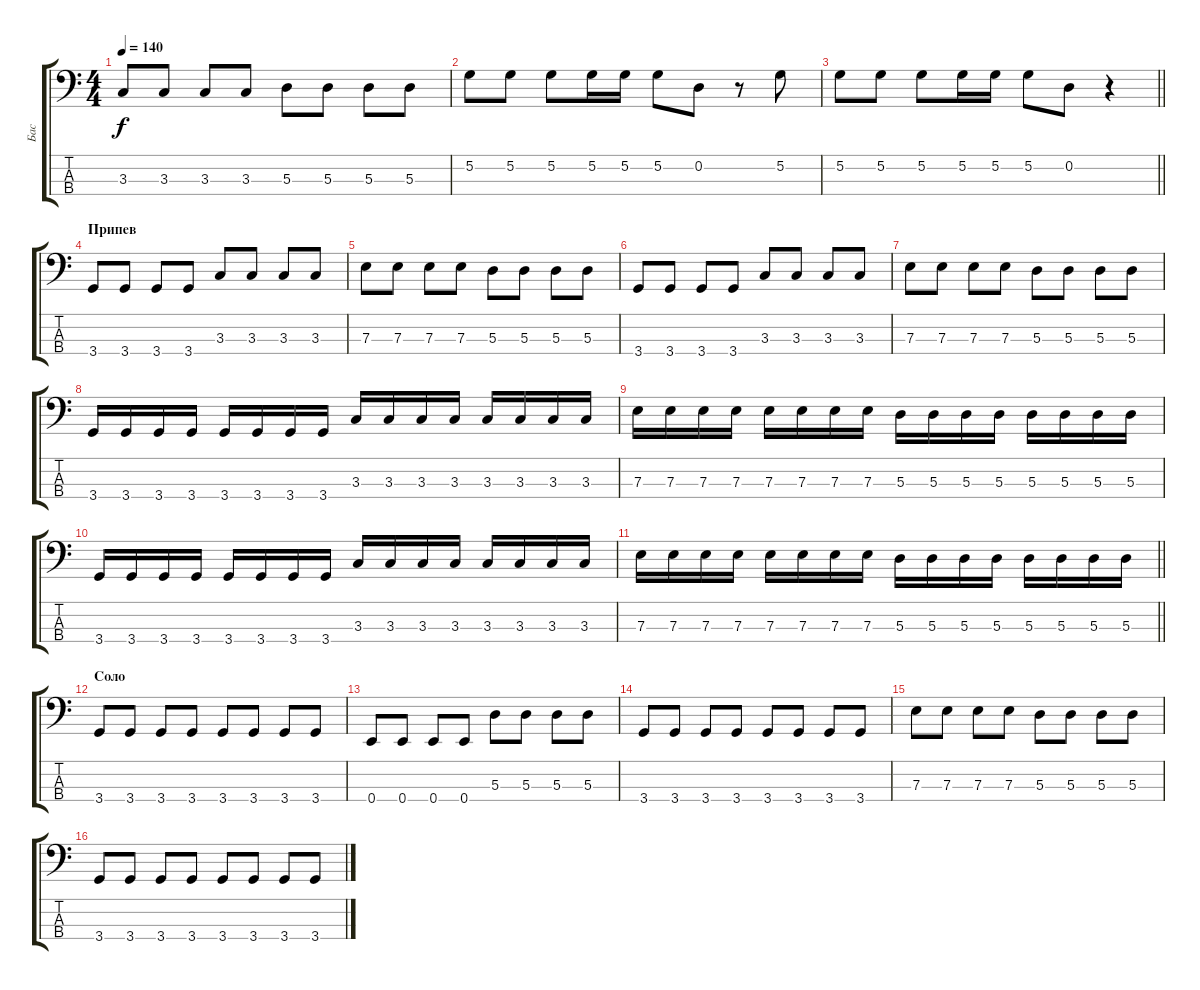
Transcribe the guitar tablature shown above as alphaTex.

\track ("Бас" "Бас") {instrument electricbassfinger}
\staff {score tabs}
\tuning (G2 D2 A1 E1) {hide}
\ts (4 4)
\tempo 140
\clef f4
\ks c
3.3.8{dy f} 3.3.8 3.3.8 3.3.8 5.3.8 5.3.8 5.3.8 5.3.8 |
5.2.8 5.2.8 5.2.8 5.2.16 5.2.16 5.2.8 0.2.8 r.8 5.2.8 |
\barLineRight lightlight
5.2.8 5.2.8 5.2.8 5.2.16 5.2.16 5.2.8 0.2.8 r.4 |
\section ("" "Припев")
3.4.8 3.4.8 3.4.8 3.4.8 3.3.8 3.3.8 3.3.8 3.3.8 |
7.3.8 7.3.8 7.3.8 7.3.8 5.3.8 5.3.8 5.3.8 5.3.8 |
3.4.8 3.4.8 3.4.8 3.4.8 3.3.8 3.3.8 3.3.8 3.3.8 |
7.3.8 7.3.8 7.3.8 7.3.8 5.3.8 5.3.8 5.3.8 5.3.8 |
3.4.16 3.4.16 3.4.16 3.4.16 3.4.16 3.4.16 3.4.16 3.4.16 3.3.16 3.3.16 3.3.16 3.3.16 3.3.16 3.3.16 3.3.16 3.3.16 |
7.3.16 7.3.16 7.3.16 7.3.16 7.3.16 7.3.16 7.3.16 7.3.16 5.3.16 5.3.16 5.3.16 5.3.16 5.3.16 5.3.16 5.3.16 5.3.16 |
3.4.16 3.4.16 3.4.16 3.4.16 3.4.16 3.4.16 3.4.16 3.4.16 3.3.16 3.3.16 3.3.16 3.3.16 3.3.16 3.3.16 3.3.16 3.3.16 |
\barLineRight lightlight
7.3.16 7.3.16 7.3.16 7.3.16 7.3.16 7.3.16 7.3.16 7.3.16 5.3.16 5.3.16 5.3.16 5.3.16 5.3.16 5.3.16 5.3.16 5.3.16 |
\section ("" "Соло")
3.4.8 3.4.8 3.4.8 3.4.8 3.4.8 3.4.8 3.4.8 3.4.8 |
0.4.8 0.4.8 0.4.8 0.4.8 5.3.8 5.3.8 5.3.8 5.3.8 |
3.4.8 3.4.8 3.4.8 3.4.8 3.4.8 3.4.8 3.4.8 3.4.8 |
7.3.8 7.3.8 7.3.8 7.3.8 5.3.8 5.3.8 5.3.8 5.3.8 |
3.4.8 3.4.8 3.4.8 3.4.8 3.4.8 3.4.8 3.4.8 3.4.8
